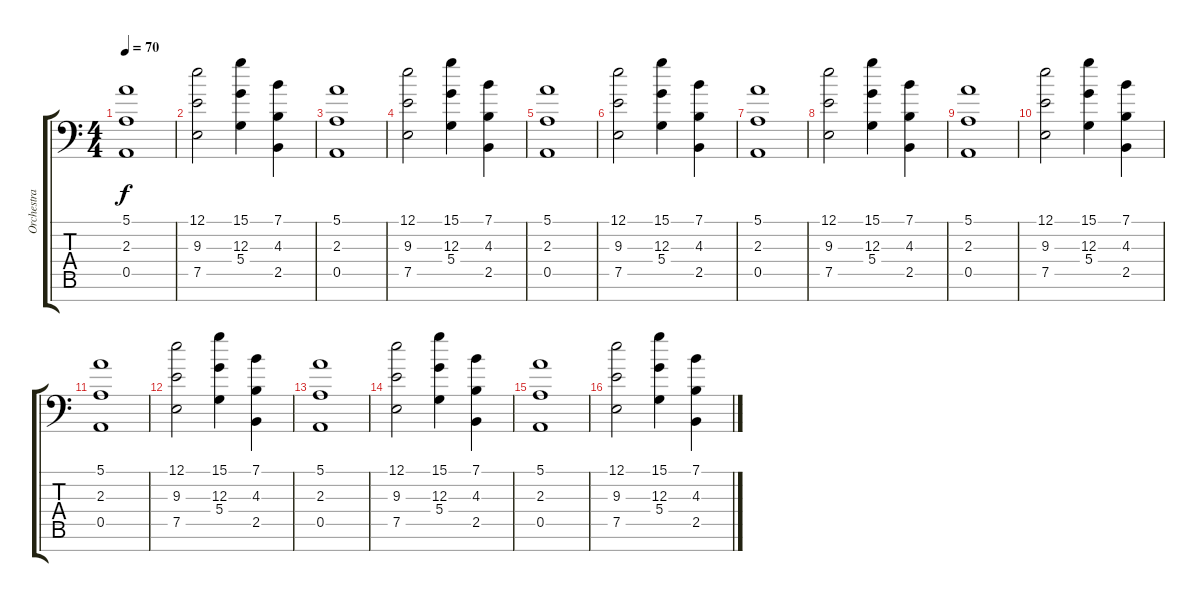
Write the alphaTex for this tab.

\track ("Orchestra" "Orchestra") {instrument stringensemble1}
\staff {score tabs}
\tuning (E4 B3 G3 D3 A2 E2 C-1) {hide}
\ts (4 4)
\tempo 70
\clef f4
\ks c
(5.1 2.3 0.5).1{dy f} |
(12.1 9.3 7.5).2 (15.1 12.3 5.4).4 (7.1 4.3 2.5).4 |
(5.1 2.3 0.5).1 |
(12.1 9.3 7.5).2 (15.1 12.3 5.4).4 (7.1 4.3 2.5).4 |
(5.1 2.3 0.5).1 |
(12.1 9.3 7.5).2 (15.1 12.3 5.4).4 (7.1 4.3 2.5).4 |
(5.1 2.3 0.5).1 |
(12.1 9.3 7.5).2 (15.1 12.3 5.4).4 (7.1 4.3 2.5).4 |
(5.1 2.3 0.5).1 |
(12.1 9.3 7.5).2 (15.1 12.3 5.4).4 (7.1 4.3 2.5).4 |
(5.1 2.3 0.5).1 |
(12.1 9.3 7.5).2 (15.1 12.3 5.4).4 (7.1 4.3 2.5).4 |
(5.1 2.3 0.5).1 |
(12.1 9.3 7.5).2 (15.1 12.3 5.4).4 (7.1 4.3 2.5).4 |
(5.1 2.3 0.5).1 |
(12.1 9.3 7.5).2 (15.1 12.3 5.4).4 (7.1 4.3 2.5).4
